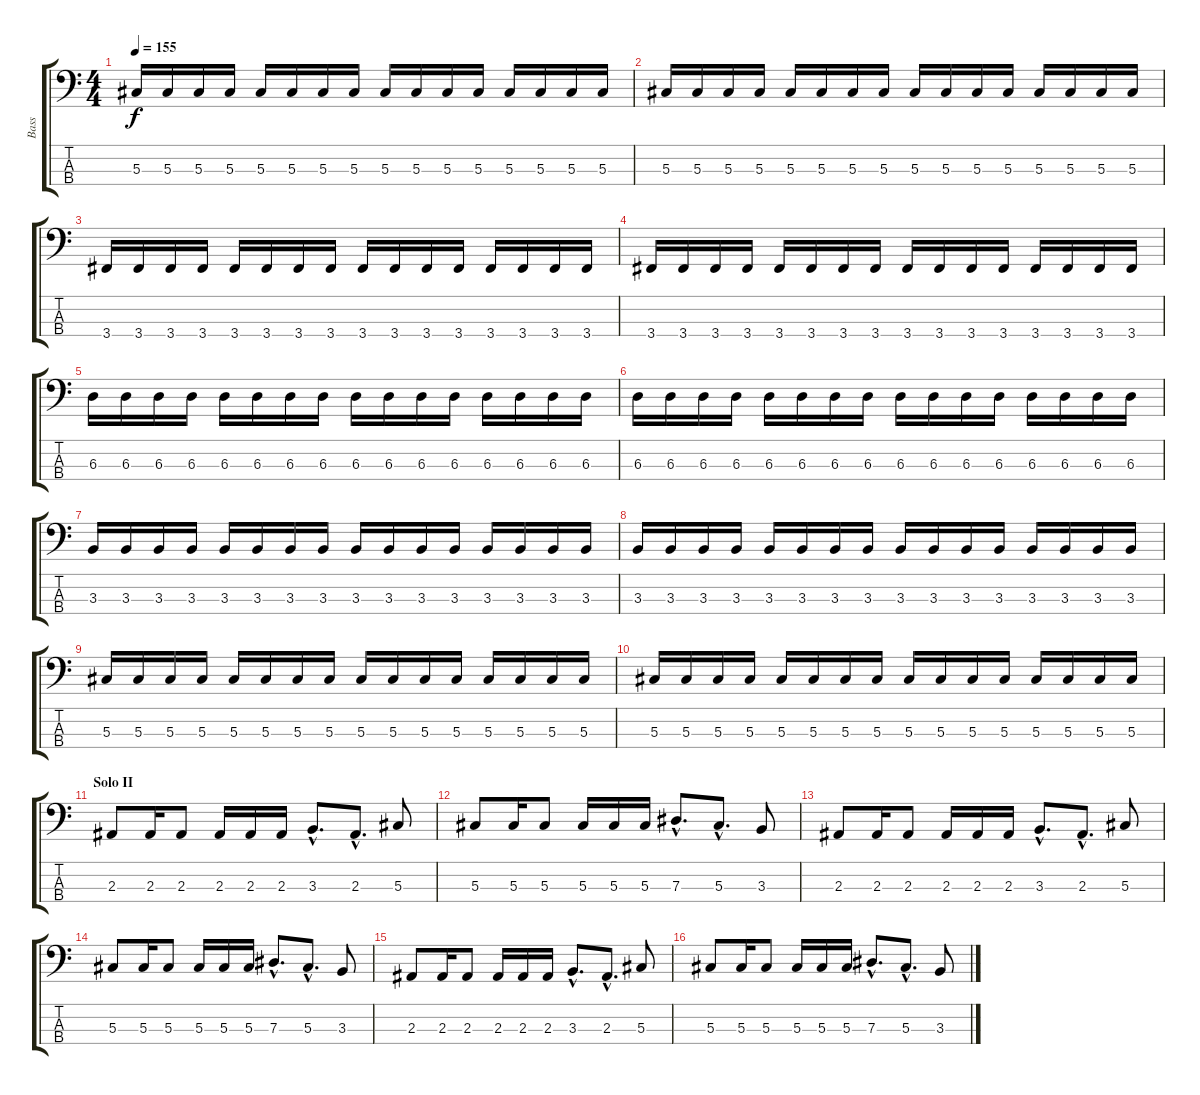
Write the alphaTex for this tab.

\track ("Bass" "Bass") {instrument electricbassfinger}
\staff {score tabs}
\tuning (Gb2 Db2 Ab1 Eb1) {hide}
\ts (4 4)
\tempo 155
\clef f4
\ks c
5.3.16{dy f} 5.3.16 5.3.16 5.3.16 5.3.16 5.3.16 5.3.16 5.3.16 5.3.16 5.3.16 5.3.16 5.3.16 5.3.16 5.3.16 5.3.16 5.3.16 |
5.3.16 5.3.16 5.3.16 5.3.16 5.3.16 5.3.16 5.3.16 5.3.16 5.3.16 5.3.16 5.3.16 5.3.16 5.3.16 5.3.16 5.3.16 5.3.16 |
3.4.16 3.4.16 3.4.16 3.4.16 3.4.16 3.4.16 3.4.16 3.4.16 3.4.16 3.4.16 3.4.16 3.4.16 3.4.16 3.4.16 3.4.16 3.4.16 |
3.4.16 3.4.16 3.4.16 3.4.16 3.4.16 3.4.16 3.4.16 3.4.16 3.4.16 3.4.16 3.4.16 3.4.16 3.4.16 3.4.16 3.4.16 3.4.16 |
6.3.16 6.3.16 6.3.16 6.3.16 6.3.16 6.3.16 6.3.16 6.3.16 6.3.16 6.3.16 6.3.16 6.3.16 6.3.16 6.3.16 6.3.16 6.3.16 |
6.3.16 6.3.16 6.3.16 6.3.16 6.3.16 6.3.16 6.3.16 6.3.16 6.3.16 6.3.16 6.3.16 6.3.16 6.3.16 6.3.16 6.3.16 6.3.16 |
3.3.16 3.3.16 3.3.16 3.3.16 3.3.16 3.3.16 3.3.16 3.3.16 3.3.16 3.3.16 3.3.16 3.3.16 3.3.16 3.3.16 3.3.16 3.3.16 |
3.3.16 3.3.16 3.3.16 3.3.16 3.3.16 3.3.16 3.3.16 3.3.16 3.3.16 3.3.16 3.3.16 3.3.16 3.3.16 3.3.16 3.3.16 3.3.16 |
5.3.16 5.3.16 5.3.16 5.3.16 5.3.16 5.3.16 5.3.16 5.3.16 5.3.16 5.3.16 5.3.16 5.3.16 5.3.16 5.3.16 5.3.16 5.3.16 |
5.3.16 5.3.16 5.3.16 5.3.16 5.3.16 5.3.16 5.3.16 5.3.16 5.3.16 5.3.16 5.3.16 5.3.16 5.3.16 5.3.16 5.3.16 5.3.16 |
\section ("" "Solo II")
2.3.8 2.3.16 2.3.8 2.3.16 2.3.16 2.3.16 3.3{hac}.8{d} 2.3{hac}.8{d} 5.3.8 |
5.3.8 5.3.16 5.3.8 5.3.16 5.3.16 5.3.16 7.3{hac}.8{d} 5.3{hac}.8{d} 3.3.8 |
2.3.8 2.3.16 2.3.8 2.3.16 2.3.16 2.3.16 3.3{hac}.8{d} 2.3{hac}.8{d} 5.3.8 |
5.3.8 5.3.16 5.3.8 5.3.16 5.3.16 5.3.16 7.3{hac}.8{d} 5.3{hac}.8{d} 3.3.8 |
2.3.8 2.3.16 2.3.8 2.3.16 2.3.16 2.3.16 3.3{hac}.8{d} 2.3{hac}.8{d} 5.3.8 |
5.3.8 5.3.16 5.3.8 5.3.16 5.3.16 5.3.16 7.3{hac}.8{d} 5.3{hac}.8{d} 3.3.8
